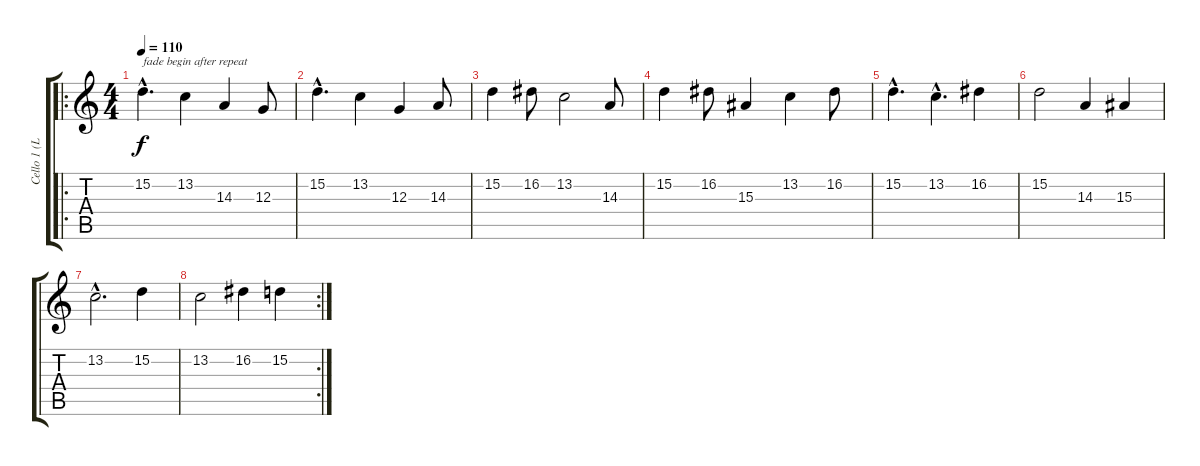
\track ("Cello 1 (Lead guitar)" "Cello 1 (L") {instrument stringensemble1}
\staff {score tabs}
\tuning (E4 B3 G3 D3 A2 D2) {hide}
\ro
\ts (4 4)
\tempo 110
\clef g2
\ks c
15.2{hac}.4{d txt "fade begin after repeat" dy f} 13.2.4 14.3.4 12.3.8 |
15.2{hac}.4{d} 13.2.4 12.3.4 14.3.8 |
15.2.4 16.2.8 13.2.2 14.3.8 |
15.2.4 16.2.8 15.3.4 13.2.4 16.2.8 |
15.2{hac}.4{d} 13.2{hac}.4{d} 16.2.4 |
15.2.2 14.3.4 15.3.4 |
13.2{hac}.2{d} 15.2.4 |
\rc 2
13.2.2 16.2.4 15.2.4
